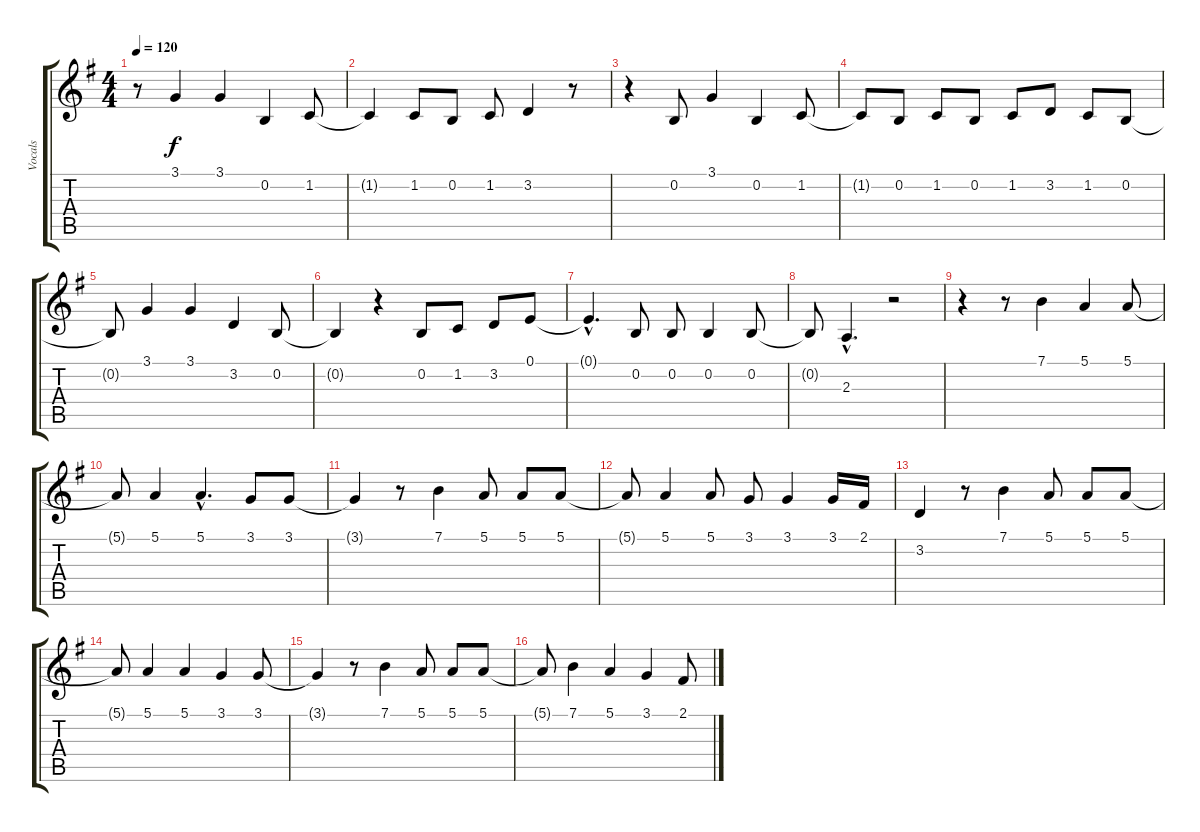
\track ("Vocals" "Vocals") {instrument synthvoice}
\staff {score tabs}
\tuning (E4 B3 G3 D3 A2 E2) {hide}
\ts (4 4)
\tempo 120
\clef g2
\ks g
r.8{dy f} 3.1.4 3.1.4 0.2.4 1.2.8 |
1.2{t}.4 1.2.8 0.2.8 1.2.8 3.2.4 r.8 |
r.4 0.2.8 3.1.4 0.2.4 1.2.8 |
1.2{t}.8 0.2.8 1.2.8 0.2.8 1.2.8 3.2.8 1.2.8 0.2.8 |
0.2{t}.8 3.1.4 3.1.4 3.2.4 0.2.8 |
0.2{t}.4 r.4 0.2.8 1.2.8 3.2.8 0.1.8 |
0.1{hac t}.4{d} 0.2.8 0.2.8 0.2.4 0.2.8 |
0.2{t}.8 2.3{hac}.4{d} r.2 |
r.4 r.8 7.1.4 5.1.4 5.1.8 |
5.1{t}.8 5.1.4 5.1{hac}.4{d} 3.1.8 3.1.8 |
3.1{t}.4 r.8 7.1.4 5.1.8 5.1.8 5.1.8 |
5.1{t}.8 5.1.4 5.1.8 3.1.8 3.1.4 3.1.16 2.1.16 |
3.2.4 r.8 7.1.4 5.1.8 5.1.8 5.1.8 |
5.1{t}.8 5.1.4 5.1.4 3.1.4 3.1.8 |
3.1{t}.4 r.8 7.1.4 5.1.8 5.1.8 5.1.8 |
5.1{t}.8 7.1.4 5.1.4 3.1.4 2.1.8
